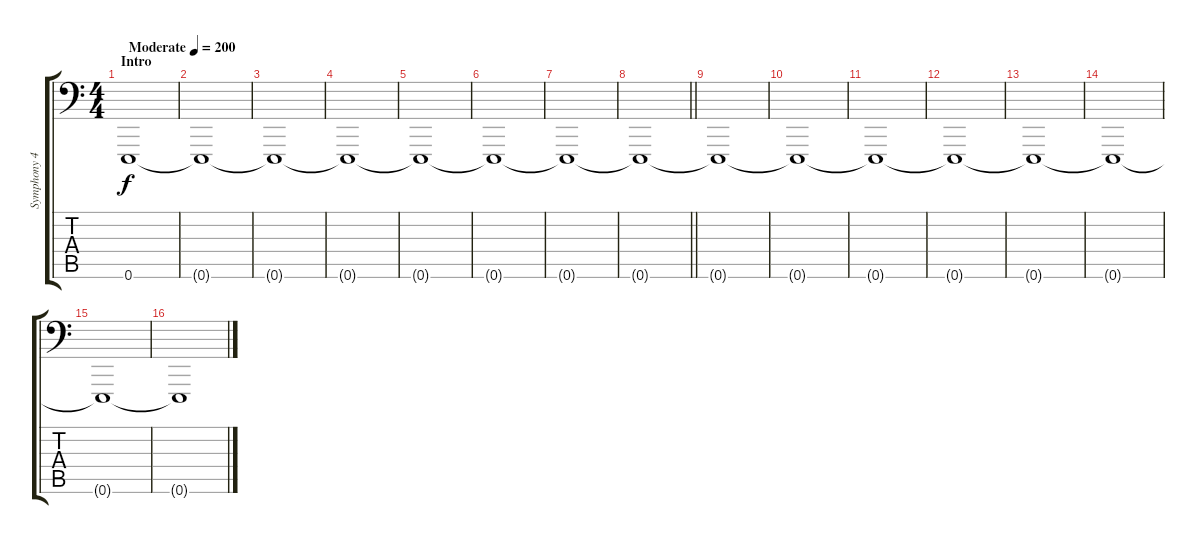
\track ("Symphony 4" "Symphony 4") {instrument stringensemble1}
\staff {score tabs}
\tuning (E3 B2 G2 D2 A1 E1) {hide}
\ts (4 4)
\section ("" "Intro")
\tempo (200 "Moderate")
\clef f4
\ks c
0.6.1{dy f instrument stringensemble1} |
0.6{t}.1 |
0.6{t}.1 |
0.6{t}.1 |
0.6{t}.1 |
0.6{t}.1 |
0.6{t}.1 |
\barLineRight lightlight
0.6{t}.1 |
\section ("" "")
0.6{t}.1 |
0.6{t}.1 |
0.6{t}.1 |
0.6{t}.1 |
0.6{t}.1 |
0.6{t}.1 |
0.6{t}.1 |
0.6{t}.1
